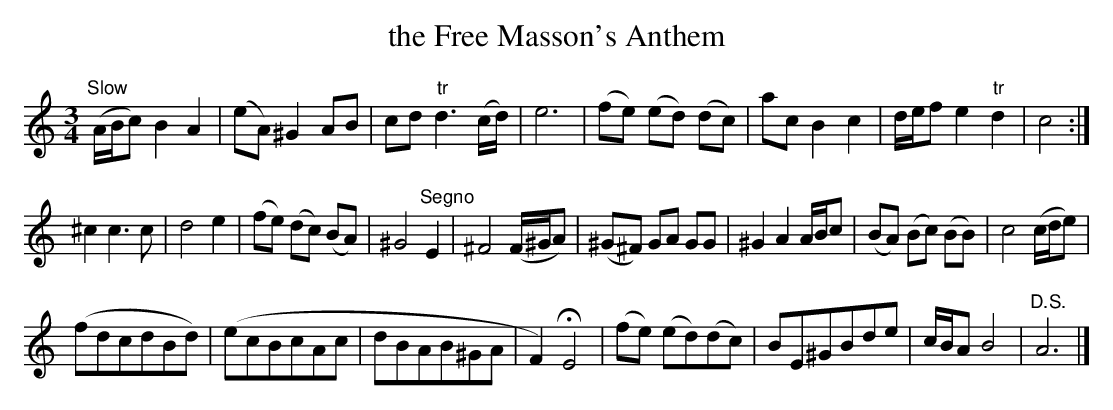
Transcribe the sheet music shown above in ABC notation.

X:1
T:the Free Masson's Anthem
M:3/4
K:C
"Slow"\
(A/B/c) B2 A2| (eA) ^G2AB| cd "tr"d3(c/d/)| e6|\
(fe) (ed) (dc)| ac B2c2| d/e/f e2 "tr"d2| c4:|
^c2 c3c| d4 e2| (fe) (dc) (BA)| ^G4 "Segno"E2|\
^F4 (F/^G/A)| (^G^F) GA GG| ^G2 A2 A/B/c| \
(BA) (Bc) (BB)| c4 (c/d/e)|
(fdcdBd)| (ecBcAc| dBAB^GA| F2) HE4|\
(fe )(ed)(dc)| BE^GBde| c/B/A B4| "D.S."A6 |]
